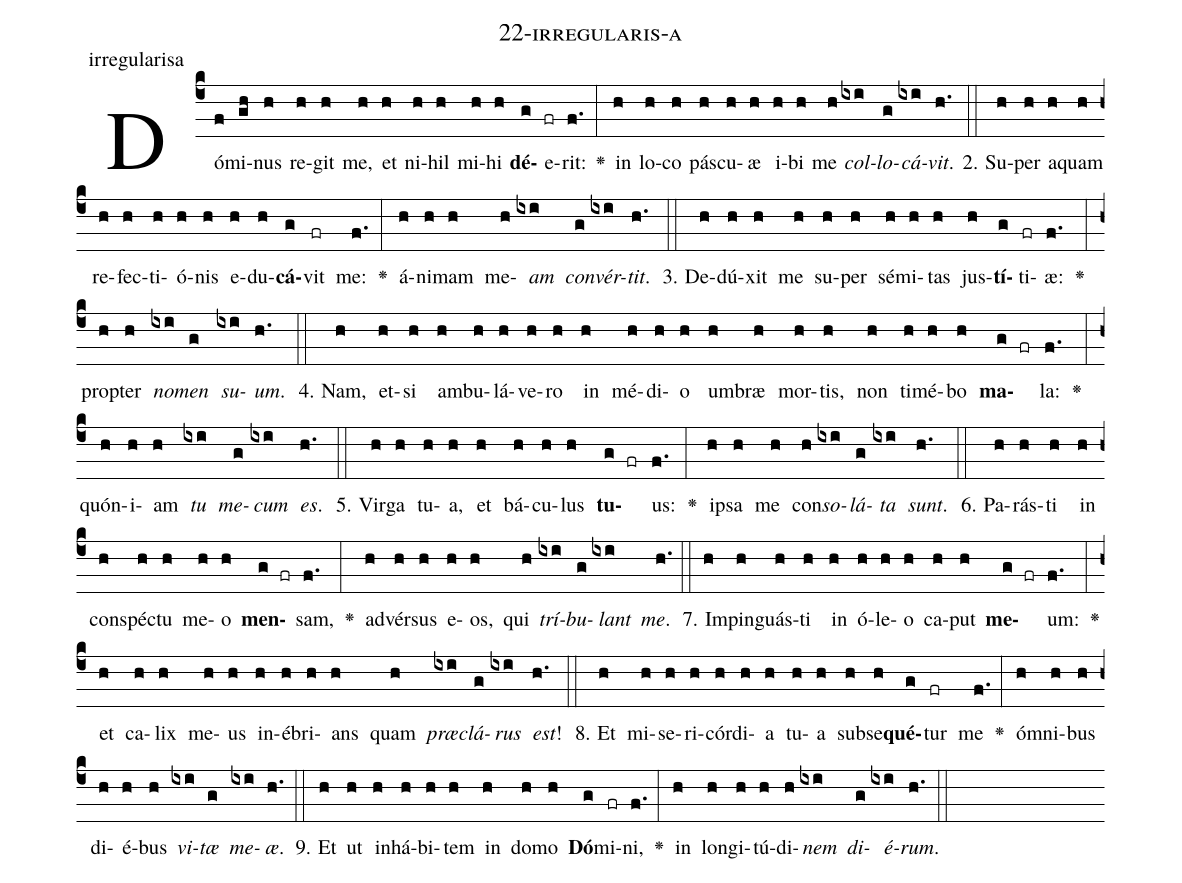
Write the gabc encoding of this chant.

name: 22-irregularis-a;
annotation: irregularisa;
%%
(c4)Dó(f)mi(gh)nus(h) re(h)git(h) me,(h) et(h) ni(h)hil(h) mi(h)hi(h) <b>dé</b>(g)e(fr)rit:(f.) <v>\greheightstar</v>(:) in(h) lo(h)co(h) pás(h)cu(h)æ(h) i(h)bi(h) me(h) <i>col</i>(ixi)<i>lo</i>(g)<i>cá</i>(ixi)<i>vit</i>.(h.) (::)
2. Su(h)per(h) a(h)quam(h) re(h)fec(h)ti(h)ó(h)nis(h) e(h)du(h)<b>cá</b>(g)vit(fr) me:(f.) <v>\greheightstar</v>(:) á(h)ni(h)mam(h) me(h)<i>am</i>(ixi) <i>con</i>(g)<i>vér</i>(ixi)<i>tit</i>.(h.) (::)
3. De(h)dú(h)xit(h) me(h) su(h)per(h) sé(h)mi(h)tas(h) jus(h)<b>tí</b>(g)ti(fr)æ:(f.) <v>\greheightstar</v>(:) prop(h)ter(h) <i>no</i>(ixi)<i>men</i>(g) <i>su</i>(ixi)<i>um</i>.(h.) (::)
4. Nam,(h) et(h)si(h) am(h)bu(h)lá(h)ve(h)ro(h) in(h) mé(h)di(h)o(h) um(h)bræ(h) mor(h)tis,(h) non(h) ti(h)mé(h)bo(h) <b>ma</b>(g fr)la:(f.) <v>\greheightstar</v>(:) quón(h)i(h)am(h) <i>tu</i>(ixi) <i>me</i>(g)<i>cum</i>(ixi) <i>es</i>.(h.) (::)
5. Vir(h)ga(h) tu(h)a,(h) et(h) bá(h)cu(h)lus(h) <b>tu</b>(g fr)us:(f.) <v>\greheightstar</v>(:) ip(h)sa(h) me(h) con(h)<i>so</i>(ixi)<i>lá</i>(g)<i>ta</i>(ixi) <i>sunt</i>.(h.) (::)
6. Pa(h)rás(h)ti(h) in(h) con(h)spéc(h)tu(h) me(h)o(h) <b>men</b>(g fr)sam,(f.) <v>\greheightstar</v>(:) ad(h)vér(h)sus(h) e(h)os,(h) qui(h) <i>trí</i>(ixi)<i>bu</i>(g)<i>lant</i>(ixi) <i>me</i>.(h.) (::)
7. Im(h)pin(h)guás(h)ti(h) in(h) ó(h)le(h)o(h) ca(h)put(h) <b>me</b>(g fr)um:(f.) <v>\greheightstar</v>(:) et(h) ca(h)lix(h) me(h)us(h) in(h)é(h)bri(h)ans(h) quam(h) <i>præ</i>(ixi)<i>clá</i>(g)<i>rus</i>(ixi) <i>est</i>!(h.) (::)
8. Et(h) mi(h)se(h)ri(h)cór(h)di(h)a(h) tu(h)a(h) sub(h)se(h)<b>qué</b>(g)tur(fr) me(f.) <v>\greheightstar</v>(:) óm(h)ni(h)bus(h) di(h)é(h)bus(h) <i>vi</i>(ixi)<i>tæ</i>(g) <i>me</i>(ixi)<i>æ</i>.(h.) (::)
9. Et(h) ut(h) in(h)há(h)bi(h)tem(h) in(h) do(h)mo(h) <b>Dó</b>(g)mi(fr)ni,(f.) <v>\greheightstar</v>(:) in(h) lon(h)gi(h)tú(h)di(h)<i>nem</i>(ixi) <i>di</i>(g)<i>é</i>(ixi)<i>rum</i>.(h.) (::)
